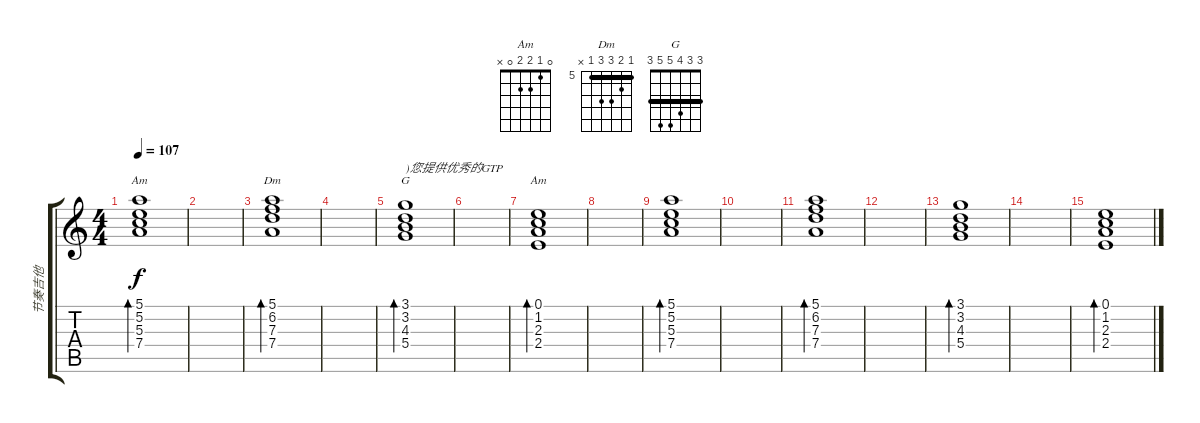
\track ("节奏吉他" "节奏吉他") {instrument acousticguitarsteel}
\staff {score tabs}
\tuning (E4 B3 G3 D3 A2 E2) {hide}
\chord ("Am" 5 5 5 7 0 x) {firstfret 5 barre 5}
\chord ("Dm" 5 6 7 7 5 x) {firstfret 5 barre 5}
\chord ("G" 3 3 4 5 5 3) {barre 3}
\chord ("Am" 0 1 2 2 0 x)
\ts (4 4)
\tempo 107
\clef g2
\ks c
(5.1 5.2 5.3 7.4).1{bd 480 ch "Am" dy f} |
|
(5.1 6.2 7.3 7.4).1{bd 480 ch "Dm"} |
|
(3.1 3.2 4.3 5.4).1{bd 480 ch "G" txt ")您提供优秀的GTP"} |
|
(0.1 1.2 2.3 2.4).1{bd 480 ch "Am"} |
|
(5.1 5.2 5.3 7.4).1{bd 480} |
|
(5.1 6.2 7.3 7.4).1{bd 480} |
|
(3.1 3.2 4.3 5.4).1{bd 480} |
|
(0.1 1.2 2.3 2.4).1{bd 480}
